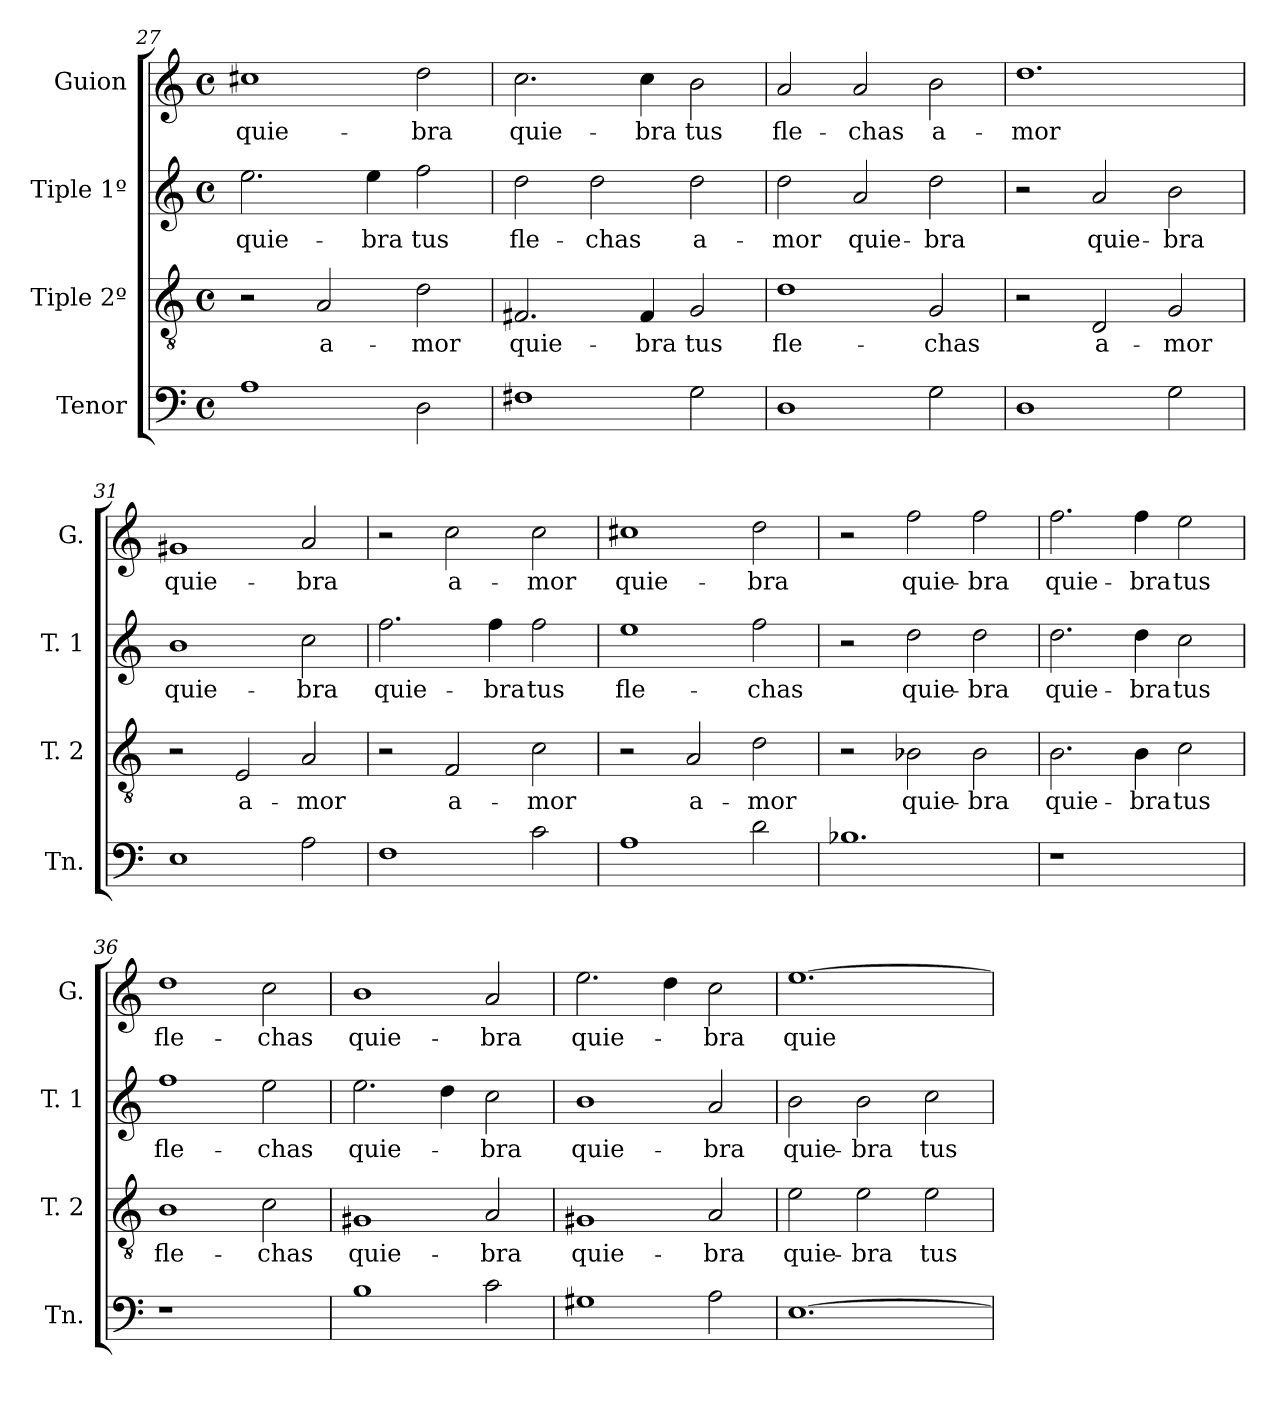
**kern	**kern	**text	**kern	**text	**kern	**text
*part4	*part3	*part3	*part2	*part2	*part1	*part1
*staff4	*staff3	*staff3	*staff2	*staff2	*staff1	*staff1
*I"Tenor	*I"Tiple 2º	*	*I"Tiple 1º	*	*I"Guion	*
*I'Tn.	*I'T. 2	*	*I'T. 1	*	*I'G.	*
*clefF4	*clefGv2	*	*clefG2	*	*clefG2	*
*M4/4	*M4/4	*	*M4/4	*	*M4/4	*
*met(c)	*met(c)	*	*met(c)	*	*met(c)	*
=27	=27	=27	=27	=27	=27	=27
1A	2r	.	2.ee	quie-	1cc#X	quie-
.	2A	a-	.	.	.	.
.	.	.	4ee	-bra	.	.
2D	2d	-mor	2ff	tus	2dd	-bra
=28	=28	=28	=28	=28	=28	=28
1F#X	2.F#X	quie-	2dd	fle-	2.cc	quie-
.	.	.	2dd	-chas	.	.
.	4F#	-bra	.	.	4cc	-bra
2G	2G	tus	2dd	a-	2b	tus
=29	=29	=29	=29	=29	=29	=29
1D	1d	fle-	2dd	-mor	2a	fle-
.	.	.	2a	quie-	2a	-chas
2G	2G	-chas	2dd	-bra	2b	a-
=30	=30	=30	=30	=30	=30	=30
1D	2r	.	2r	.	1.dd	-mor
.	2D	-a-	2a	quie-	.	.
2G	2G	-mor	2b	-bra	.	.
=31	=31	=31	=31	=31	=31	=31
1E	2r	.	1b	quie-	1g#X	quie-
.	2E	a-	.	.	.	.
2A	2A	-mor	2cc	-bra	2a	-bra
=32	=32	=32	=32	=32	=32	=32
1F	2r	.	2.ff	quie-	2r	.
.	2F	a-	.	.	2cc	a-
.	.	.	4ff	-bra	.	.
2c	2c	-mor	2ff	tus	2cc	-mor
=33	=33	=33	=33	=33	=33	=33
1A	2r	.	1ee	fle-	1cc#X	quie-
.	2A	a-	.	.	.	.
2d	2d	-mor	2ff	-chas	2dd	-bra
=34	=34	=34	=34	=34	=34	=34
1.B-X	2r	.	2r	.	2r	.
.	2B-X	quie-	2dd	quie-	2ff	quie-
.	2B-	-bra	2dd	-bra	2ff	-bra
=35	=35	=35	=35	=35	=35	=35
1r	2.B	quie-	2.dd	quie-	2.ff	quie-
.	4B	-bra	4dd	-bra	4ff	-bra
2ryy	2c	tus	2cc	tus	2ee	tus
=36	=36	=36	=36	=36	=36	=36
1r	1B	fle-	1ff	fle-	1dd	fle-
2ryy	2c	-chas	2ee	-chas	2cc	-chas
=37	=37	=37	=37	=37	=37	=37
1B	1G#X	quie-	2.ee	quie-	1b	quie-
.	.	.	4dd	.	.	.
2c	2A	-bra	2cc	-bra	2a	-bra
=38	=38	=38	=38	=38	=38	=38
1G#X	1G#X	quie-	1b	quie-	2.ee	quie-
.	.	.	.	.	4dd	.
2A	2A	-bra	2a	-bra	2cc	-bra
=39	=39	=39	=39	=39	=39	=39
[1.E	2e	quie-	2b	quie-	[1.ee	quie
.	2e	-bra	2b	-bra	.	.
.	2e	tus	2cc	tus	.	.
=	=	=	=	=	=	=
*-	*-	*-	*-	*-	*-	*-
